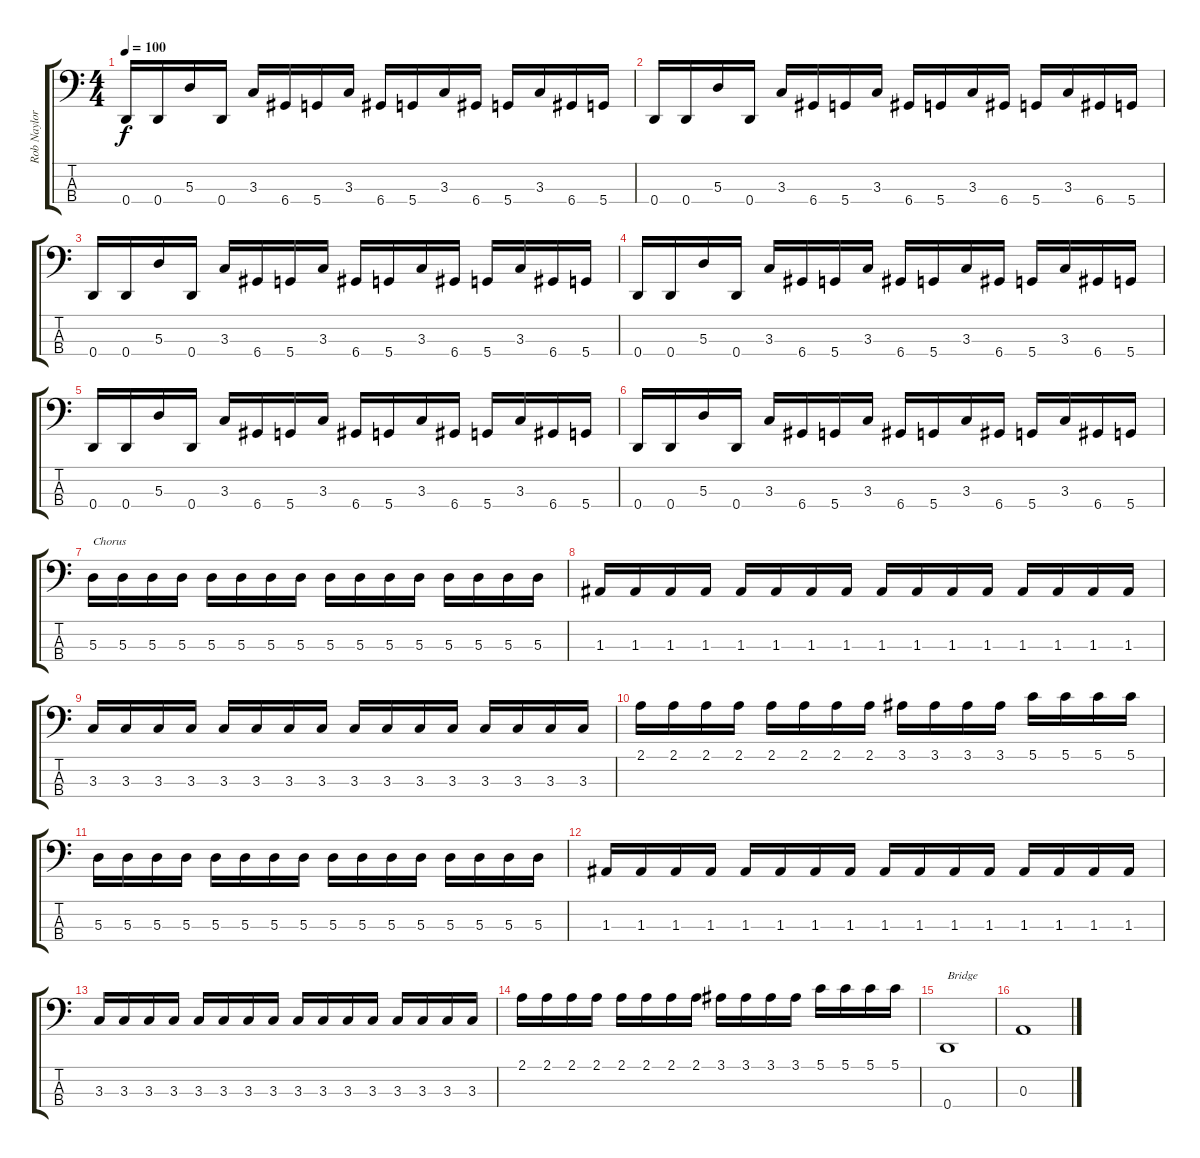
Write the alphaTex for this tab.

\track ("Rob Naylor" "Rob Naylor") {instrument electricbasspick}
\staff {score tabs}
\tuning (G2 D2 A1 D1) {hide}
\ts (4 4)
\tempo 100
\clef f4
\ks c
0.4.16{dy f} 0.4.16 5.3.16 0.4.16 3.3.16 6.4.16 5.4.16 3.3.16 6.4.16 5.4.16 3.3.16 6.4.16 5.4.16 3.3.16 6.4.16 5.4.16 |
0.4.16 0.4.16 5.3.16 0.4.16 3.3.16 6.4.16 5.4.16 3.3.16 6.4.16 5.4.16 3.3.16 6.4.16 5.4.16 3.3.16 6.4.16 5.4.16 |
0.4.16 0.4.16 5.3.16 0.4.16 3.3.16 6.4.16 5.4.16 3.3.16 6.4.16 5.4.16 3.3.16 6.4.16 5.4.16 3.3.16 6.4.16 5.4.16 |
0.4.16 0.4.16 5.3.16 0.4.16 3.3.16 6.4.16 5.4.16 3.3.16 6.4.16 5.4.16 3.3.16 6.4.16 5.4.16 3.3.16 6.4.16 5.4.16 |
0.4.16 0.4.16 5.3.16 0.4.16 3.3.16 6.4.16 5.4.16 3.3.16 6.4.16 5.4.16 3.3.16 6.4.16 5.4.16 3.3.16 6.4.16 5.4.16 |
0.4.16 0.4.16 5.3.16 0.4.16 3.3.16 6.4.16 5.4.16 3.3.16 6.4.16 5.4.16 3.3.16 6.4.16 5.4.16 3.3.16 6.4.16 5.4.16 |
5.3.16{txt "Chorus"} 5.3.16 5.3.16 5.3.16 5.3.16 5.3.16 5.3.16 5.3.16 5.3.16 5.3.16 5.3.16 5.3.16 5.3.16 5.3.16 5.3.16 5.3.16 |
1.3.16 1.3.16 1.3.16 1.3.16 1.3.16 1.3.16 1.3.16 1.3.16 1.3.16 1.3.16 1.3.16 1.3.16 1.3.16 1.3.16 1.3.16 1.3.16 |
3.3.16 3.3.16 3.3.16 3.3.16 3.3.16 3.3.16 3.3.16 3.3.16 3.3.16 3.3.16 3.3.16 3.3.16 3.3.16 3.3.16 3.3.16 3.3.16 |
2.1.16 2.1.16 2.1.16 2.1.16 2.1.16 2.1.16 2.1.16 2.1.16 3.1.16 3.1.16 3.1.16 3.1.16 5.1.16 5.1.16 5.1.16 5.1.16 |
5.3.16 5.3.16 5.3.16 5.3.16 5.3.16 5.3.16 5.3.16 5.3.16 5.3.16 5.3.16 5.3.16 5.3.16 5.3.16 5.3.16 5.3.16 5.3.16 |
1.3.16 1.3.16 1.3.16 1.3.16 1.3.16 1.3.16 1.3.16 1.3.16 1.3.16 1.3.16 1.3.16 1.3.16 1.3.16 1.3.16 1.3.16 1.3.16 |
3.3.16 3.3.16 3.3.16 3.3.16 3.3.16 3.3.16 3.3.16 3.3.16 3.3.16 3.3.16 3.3.16 3.3.16 3.3.16 3.3.16 3.3.16 3.3.16 |
2.1.16 2.1.16 2.1.16 2.1.16 2.1.16 2.1.16 2.1.16 2.1.16 3.1.16 3.1.16 3.1.16 3.1.16 5.1.16 5.1.16 5.1.16 5.1.16 |
0.4.1{txt "Bridge"} |
0.3.1
